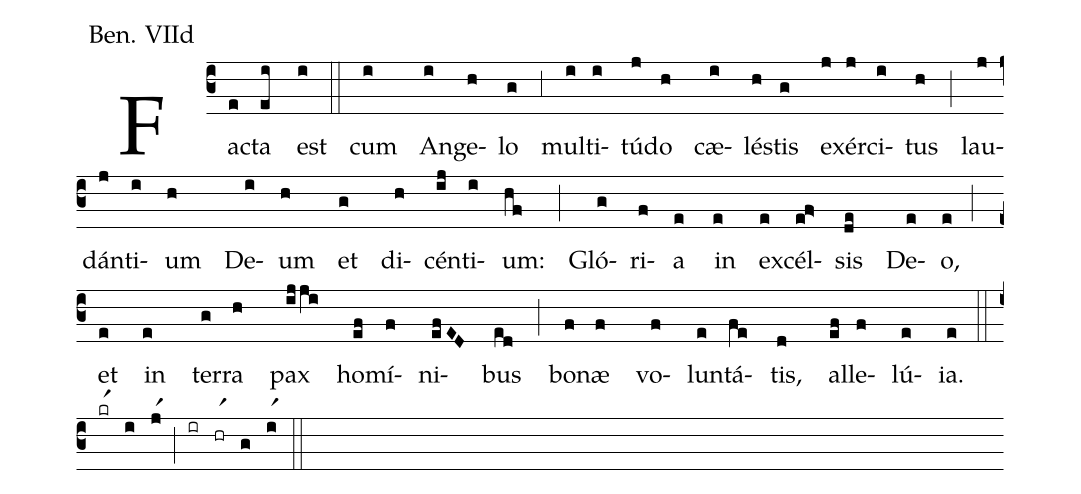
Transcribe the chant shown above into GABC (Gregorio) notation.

annotation: Ben. VIId;
%%
(c3) Fa(e)cta(ei) est(i) (::) cum(i) An(i)ge(h)lo(g) (;3) mul(i)ti(i)tú(j)do(h) cæ(i)lé(h)stis(g) ex(j)ér(j)ci(i)tus(h) (;) lau(j)dán(j)ti(i)um(h) De(i)um(h) et(g) di(h)cén(ij)ti(i)um:(hf) (;) Gló(g)ri(f)a(e) in(e) ex(e)cél(ef>)sis(de) De(e)o,(e) (;) et(e) in(e) ter(g)ra(h) pax(ijji) ho(ef)mí(f)ni(efED)bus(ed) (;) bo(f)næ(f) vo(f)lun(e)tá(fe)tis,(d) al(ef)le(f)lú(e)ia.(e) (::) (zir)(krr1)(i)(jr1)(;)(ir)(hrr1)(g)(ir1)(::)
